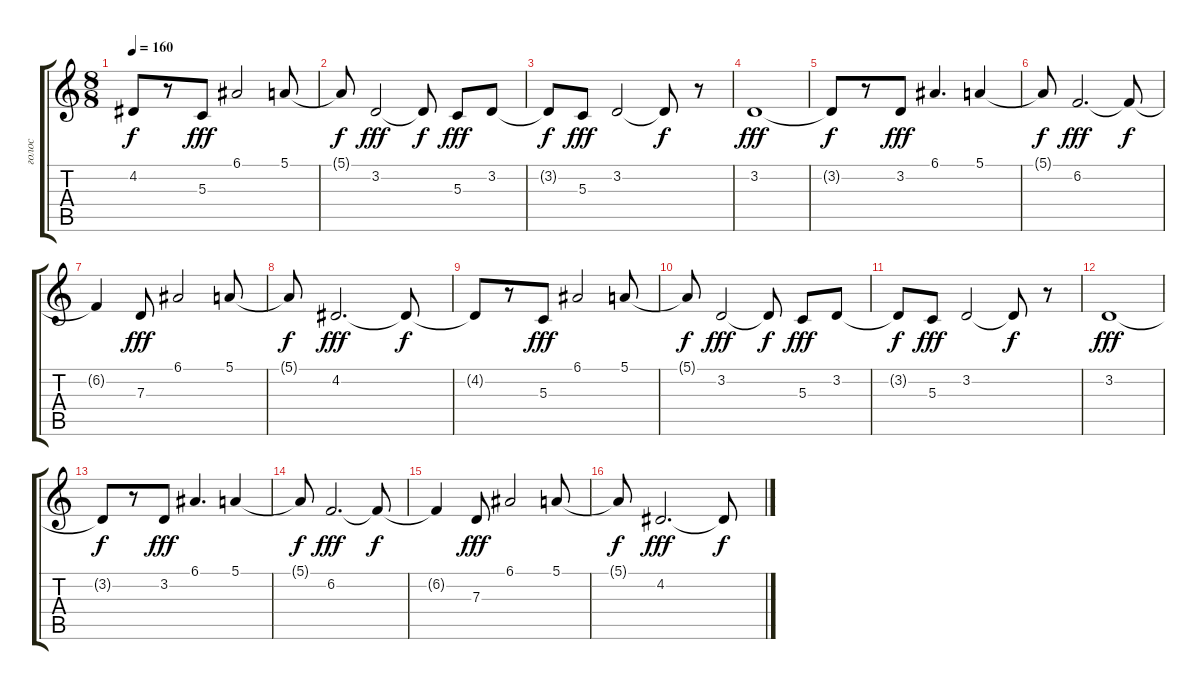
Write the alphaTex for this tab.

\track ("голос" "голос") {instrument synthvoice}
\staff {score tabs}
\tuning (E4 B3 G3 D3 A2 E2) {hide}
\ts (8 8)
\tempo 160
\clef g2
\ks c
4.2{t}.8{dy f} r.8 5.3.8{dy fff} 6.1.2 5.1.8 |
5.1{t}.8{dy f} 3.2.2{dy fff} 3.2{t}.8{dy f} 5.3.8{dy fff} 3.2.8 |
3.2{t}.8{dy f} 5.3.8{dy fff} 3.2.2 3.2{t}.8{dy f} r.8 |
3.2.1{dy fff} |
3.2{t}.8{dy f} r.8 3.2.8{dy fff} 6.1.4{d} 5.1.4 |
5.1{t}.8{dy f} 6.2.2{d dy fff} 6.2{t}.8{dy f} |
6.2{t}.4 7.3.8{dy fff} 6.1.2 5.1.8 |
5.1{t}.8{dy f} 4.2.2{d dy fff} 4.2{t}.8{dy f} |
4.2{t}.8 r.8 5.3.8{dy fff} 6.1.2 5.1.8 |
5.1{t}.8{dy f} 3.2.2{dy fff} 3.2{t}.8{dy f} 5.3.8{dy fff} 3.2.8 |
3.2{t}.8{dy f} 5.3.8{dy fff} 3.2.2 3.2{t}.8{dy f} r.8 |
3.2.1{dy fff} |
3.2{t}.8{dy f} r.8 3.2.8{dy fff} 6.1.4{d} 5.1.4 |
5.1{t}.8{dy f} 6.2.2{d dy fff} 6.2{t}.8{dy f} |
6.2{t}.4 7.3.8{dy fff} 6.1.2 5.1.8 |
5.1{t}.8{dy f} 4.2.2{d dy fff} 4.2{t}.8{dy f}
